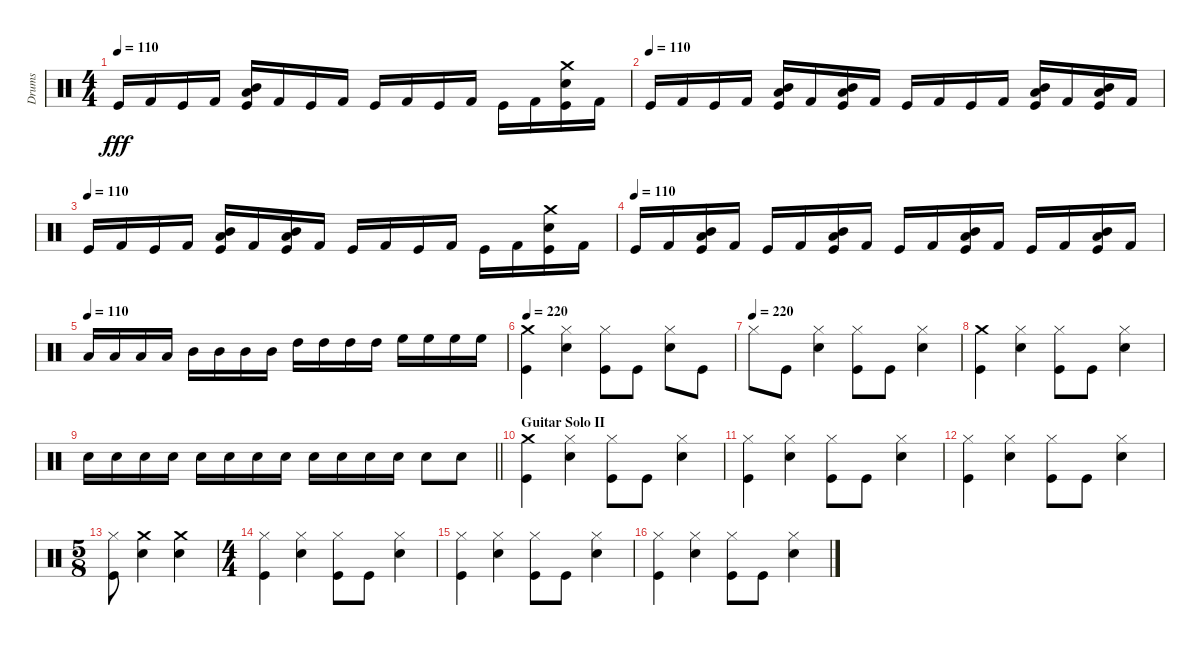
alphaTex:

\track ("Drums" "Drums") {instrument percussion}
\staff {score}
\articulation defaults
\ts (4 4)
\tempo 110
\clef neutral
\ks c "Kick (hit)".16{dy fff} "Kick (hit) 2".16 "Kick (hit)".16 "Kick (hit) 2".16
("Kick (hit)" "Mid Tom (hit)" "Low Tom (hit)").16 "Kick (hit) 2".16 "Kick (hit)".16 "Kick (hit) 2".16 "Kick (hit)".16 "Kick (hit) 2".16 "Kick (hit)".16 "Kick (hit) 2".16 "Kick (hit)".16 "Kick (hit) 2".16 ("Snare (hit) 2" "Kick (hit)" "Crash medium (hit)").16 "Kick (hit) 2".16 |
\tempo (110)
"Kick (hit)".16 "Kick (hit) 2".16 "Kick (hit)".16 "Kick (hit) 2".16 ("Mid Tom (hit)" "Low Tom (hit)" "Kick (hit)").16 "Kick (hit) 2".16 ("Kick (hit)" "Mid Tom (hit)" "Low Tom (hit)").16 "Kick (hit) 2".16 "Kick (hit)".16 "Kick (hit) 2".16 "Kick (hit)".16 "Kick (hit) 2".16 ("Kick (hit)" "Mid Tom (hit)" "Low Tom (hit)").16 "Kick (hit) 2".16 ("Low Tom (hit)" "Mid Tom (hit)" "Kick (hit)").16 "Kick (hit) 2".16 |
\tempo (110)
"Kick (hit)".16 "Kick (hit) 2".16 "Kick (hit)".16 "Kick (hit) 2".16 ("Kick (hit)" "Mid Tom (hit)" "Low Tom (hit)").16 "Kick (hit) 2".16 ("Kick (hit)" "Low Tom (hit)" "Mid Tom (hit)").16 "Kick (hit) 2".16 "Kick (hit)".16 "Kick (hit) 2".16 "Kick (hit)".16 "Kick (hit) 2".16 "Kick (hit)".16 "Kick (hit) 2".16 ("Kick (hit)" "Crash medium (hit)" "Snare (hit) 2").16 "Kick (hit) 2".16 |
\tempo (110)
"Kick (hit)".16 "Kick (hit) 2".16 ("Kick (hit)" "Mid Tom (hit)" "Low Tom (hit)").16 "Kick (hit) 2".16 "Kick (hit)".16 "Kick (hit) 2".16 ("Kick (hit)" "Low Tom (hit)" "Mid Tom (hit)").16 "Kick (hit) 2".16 "Kick (hit)".16 "Kick (hit) 2".16 ("Low Tom (hit)" "Mid Tom (hit)" "Kick (hit)").16 "Kick (hit) 2".16 "Kick (hit)".16 "Kick (hit) 2".16 ("Mid Tom (hit)" "Low Tom (hit)" "Kick (hit)").16 "Kick (hit) 2".16 |
\tempo (110)
"Low Tom (hit)".16 "Low Tom (hit)".16 "Low Tom (hit)".16 "Low Tom (hit)".16 "Mid Tom (hit)".16 "Mid Tom (hit)".16 "Mid Tom (hit)".16 "Mid Tom (hit)".16 "High Tom (hit)".16 "High Tom (hit)".16 "High Tom (hit)".16 "High Tom (hit)".16 "High Floor Tom (hit)".16 "High Floor Tom (hit)".16 "High Floor Tom (hit)".16 "High Floor Tom (hit)".16 |
\tempo 220
("Kick (hit)" "Crash medium (hit)").4 ("Snare (hit) 2" "Hi-Hat (closed)").4 ("Kick (hit)" "Hi-Hat (closed)").8 "Kick (hit)".8 ("Hi-Hat (closed)" "Snare (hit) 2").8 "Kick (hit)".8 |
\tempo (220)
"Hi-Hat (closed)".8 "Kick (hit)".8 ("Snare (hit) 2" "Hi-Hat (closed)").4 ("Hi-Hat (closed)" "Kick (hit)").8 "Kick (hit)".8 ("Snare (hit) 2" "Hi-Hat (closed)").4 |
("Crash medium (hit)" "Kick (hit)").4 ("Snare (hit) 2" "Hi-Hat (closed)").4 ("Kick (hit)" "Hi-Hat (closed)").8 "Kick (hit)".8 ("Snare (hit) 2" "Hi-Hat (closed)").4 |
\barLineRight lightlight "Snare (hit) 2".16 "Snare (hit) 2".16 "Snare (hit) 2".16 "Snare (hit) 2".16 "Snare (hit) 2".16 "Snare (hit) 2".16 "Snare (hit) 2".16 "Snare (hit) 2".16 "Snare (hit) 2".16 "Snare (hit) 2".16 "Snare (hit) 2".16 "Snare (hit) 2".16 "Snare (hit) 2".8 "Snare (hit) 2".8
|
\section ("" "Guitar Solo II")
("Kick (hit)" "Crash medium (hit)").4 ("Snare (hit) 2" "Hi-Hat (closed)").4 ("Hi-Hat (closed)" "Kick (hit)").8 "Kick (hit)".8 ("Snare (hit) 2" "Hi-Hat (closed)").4 |
("Hi-Hat (closed)" "Kick (hit)").4 ("Snare (hit) 2" "Hi-Hat (closed)").4 ("Kick (hit)" "Hi-Hat (closed)").8 "Kick (hit)".8 ("Snare (hit) 2" "Hi-Hat (closed)").4 |
("Kick (hit)" "Hi-Hat (closed)").4 ("Snare (hit) 2" "Hi-Hat (closed)").4 ("Kick (hit)" "Hi-Hat (closed)").8 "Kick (hit)".8 ("Snare (hit) 2" "Hi-Hat (closed)").4 |
\ts (5 8)
("Hi-Hat (closed)" "Kick (hit)").8 ("Snare (hit) 2" "Crash medium (hit)").4 ("Crash medium (hit)" "Snare (hit) 2").4 |
\ts (4 4)
("Hi-Hat (closed)" "Kick (hit)").4 ("Snare (hit) 2" "Hi-Hat (closed)").4 ("Kick (hit)" "Hi-Hat (closed)").8 "Kick (hit)".8 ("Snare (hit) 2" "Hi-Hat (closed)").4 |
("Kick (hit)" "Hi-Hat (closed)").4 ("Snare (hit) 2" "Hi-Hat (closed)").4 ("Hi-Hat (closed)" "Kick (hit)").8 "Kick (hit)".8 ("Snare (hit) 2" "Hi-Hat (closed)").4 |
("Hi-Hat (closed)" "Kick (hit)").4 ("Snare (hit) 2" "Hi-Hat (closed)").4 ("Kick (hit)" "Hi-Hat (closed)").8 "Kick (hit)".8 ("Hi-Hat (closed)" "Snare (hit) 2").4
